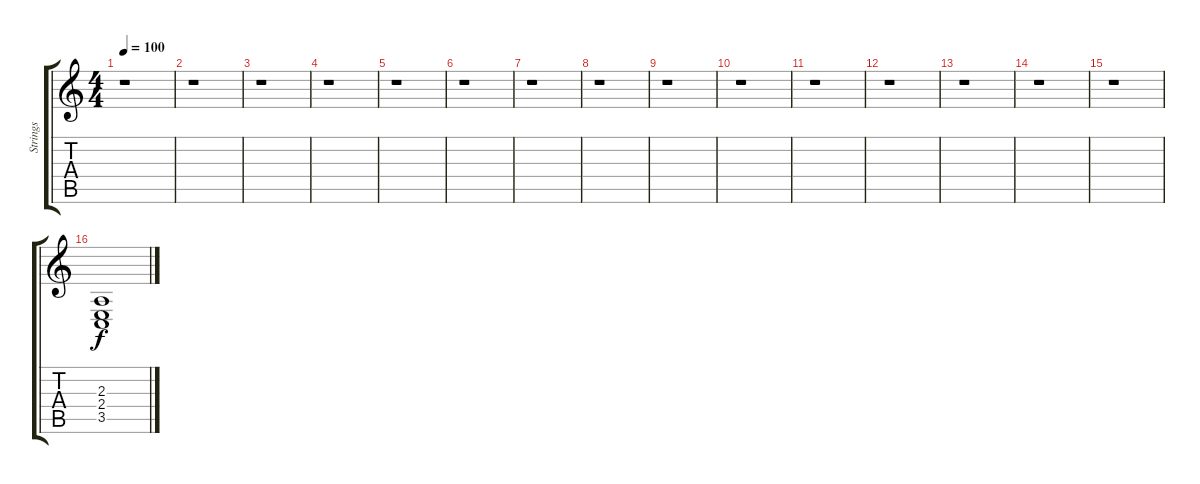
\track ("Strings" "Strings") {instrument synthstrings1}
\staff {score tabs}
\tuning (E4 B3 G3 D3 A2 E2) {hide}
\ts (4 4)
\tempo 100
\clef g2
\ks c
r.1{dy f} |
r.1 |
r.1 |
r.1 |
r.1 |
r.1 |
r.1 |
r.1 |
r.1 |
r.1 |
r.1 |
r.1 |
r.1 |
r.1 |
r.1 |
(2.3 2.4 3.5).1{volume 12}
